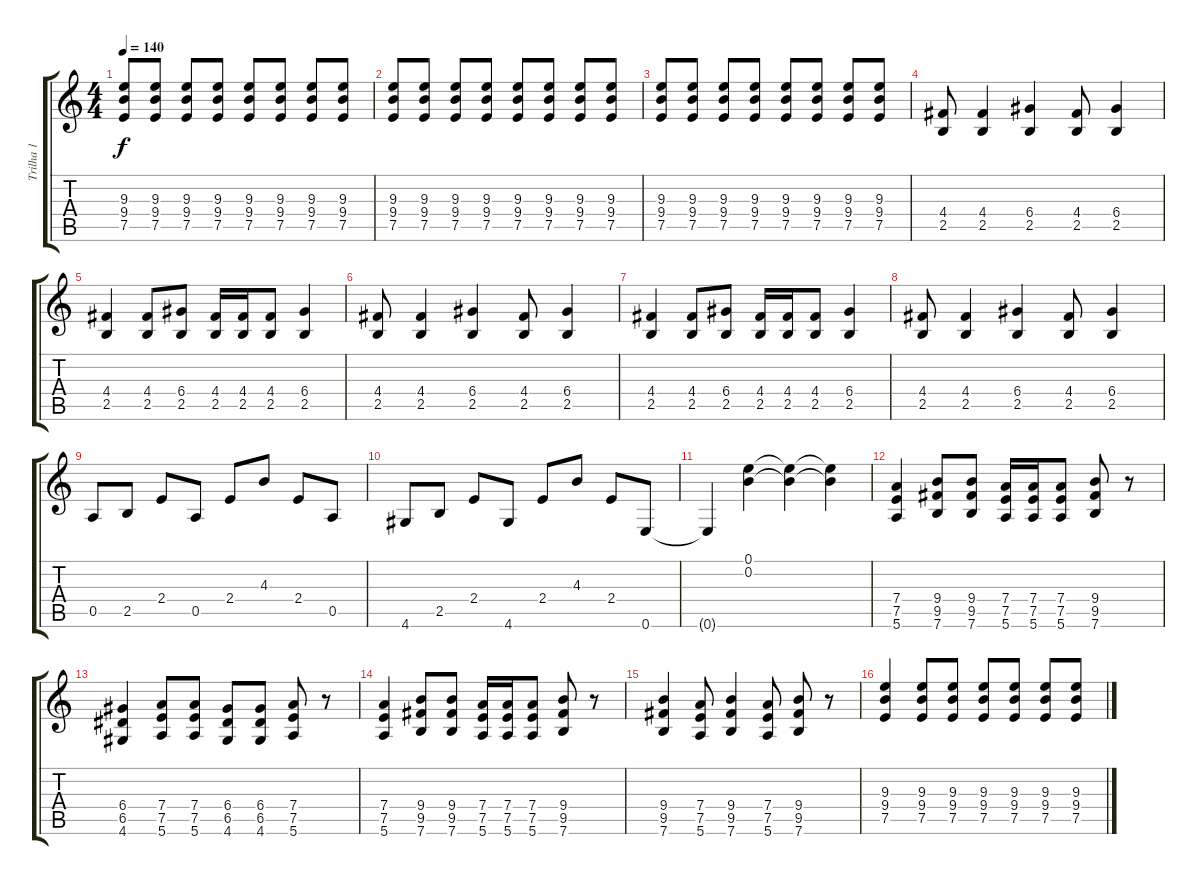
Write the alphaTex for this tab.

\track ("Trilha 1" "Trilha 1") {instrument distortionguitar}
\staff {score tabs}
\tuning (E4 B3 G3 D3 A2 E2) {hide}
\ts (4 4)
\tempo 140
\clef g2
\ks c
(9.3 9.4 7.5).8{dy f} (9.3 9.4 7.5).8 (9.3 9.4 7.5).8 (9.3 9.4 7.5).8 (9.3 9.4 7.5).8 (9.3 9.4 7.5).8 (9.3 9.4 7.5).8 (9.3 9.4 7.5).8 |
(9.3 9.4 7.5).8 (9.3 9.4 7.5).8 (9.3 9.4 7.5).8 (9.3 9.4 7.5).8 (9.3 9.4 7.5).8 (9.3 9.4 7.5).8 (9.3 9.4 7.5).8 (9.3 9.4 7.5).8 |
(9.3 9.4 7.5).8 (9.3 9.4 7.5).8 (9.3 9.4 7.5).8 (9.3 9.4 7.5).8 (9.3 9.4 7.5).8 (9.3 9.4 7.5).8 (9.3 9.4 7.5).8 (9.3 9.4 7.5).8 |
(4.4 2.5).8 (4.4 2.5).4 (6.4 2.5).4 (4.4 2.5).8 (6.4 2.5).4 |
(4.4 2.5).4 (4.4 2.5).8 (6.4 2.5).8 (4.4 2.5).16 (4.4 2.5).16 (4.4 2.5).8 (6.4 2.5).4 |
(4.4 2.5).8 (4.4 2.5).4 (6.4 2.5).4 (4.4 2.5).8 (6.4 2.5).4 |
(4.4 2.5).4 (4.4 2.5).8 (6.4 2.5).8 (4.4 2.5).16 (4.4 2.5).16 (4.4 2.5).8 (6.4 2.5).4 |
(4.4 2.5).8 (4.4 2.5).4 (6.4 2.5).4 (4.4 2.5).8 (6.4 2.5).4 |
0.5.8 2.5.8 2.4.8 0.5.8 2.4.8 4.3.8 2.4.8 0.5.8 |
4.6.8 2.5.8 2.4.8 4.6.8 2.4.8 4.3.8 2.4.8 0.6.8 |
0.6{t}.4 (0.1 0.2).4 (0.1{t} 0.2{t}).4 (0.1{t} 0.2{t}).4 |
(7.4 7.5 5.6).4 (9.4 9.5 7.6).8 (9.4 9.5 7.6).8 (7.4 7.5 5.6).16 (7.4 7.5 5.6).16 (7.4 7.5 5.6).8 (9.4 9.5 7.6).8 r.8 |
(6.4 6.5 4.6).4 (7.4 7.5 5.6).8 (7.4 7.5 5.6).8 (6.4 6.5 4.6).8 (6.4 6.5 4.6).8 (7.4 7.5 5.6).8 r.8 |
(7.4 7.5 5.6).4 (9.4 9.5 7.6).8 (9.4 9.5 7.6).8 (7.4 7.5 5.6).16 (7.4 7.5 5.6).16 (7.4 7.5 5.6).8 (9.4 9.5 7.6).8 r.8 |
(9.4 9.5 7.6).4 (7.4 7.5 5.6).8 (9.4 9.5 7.6).4 (7.4 7.5 5.6).8 (9.4 9.5 7.6).8 r.8 |
(9.3 9.4 7.5).4 (9.3 9.4 7.5).8 (9.3 9.4 7.5).8 (9.3 9.4 7.5).8 (9.3 9.4 7.5).8 (9.3 9.4 7.5).8 (9.3 9.4 7.5).8
